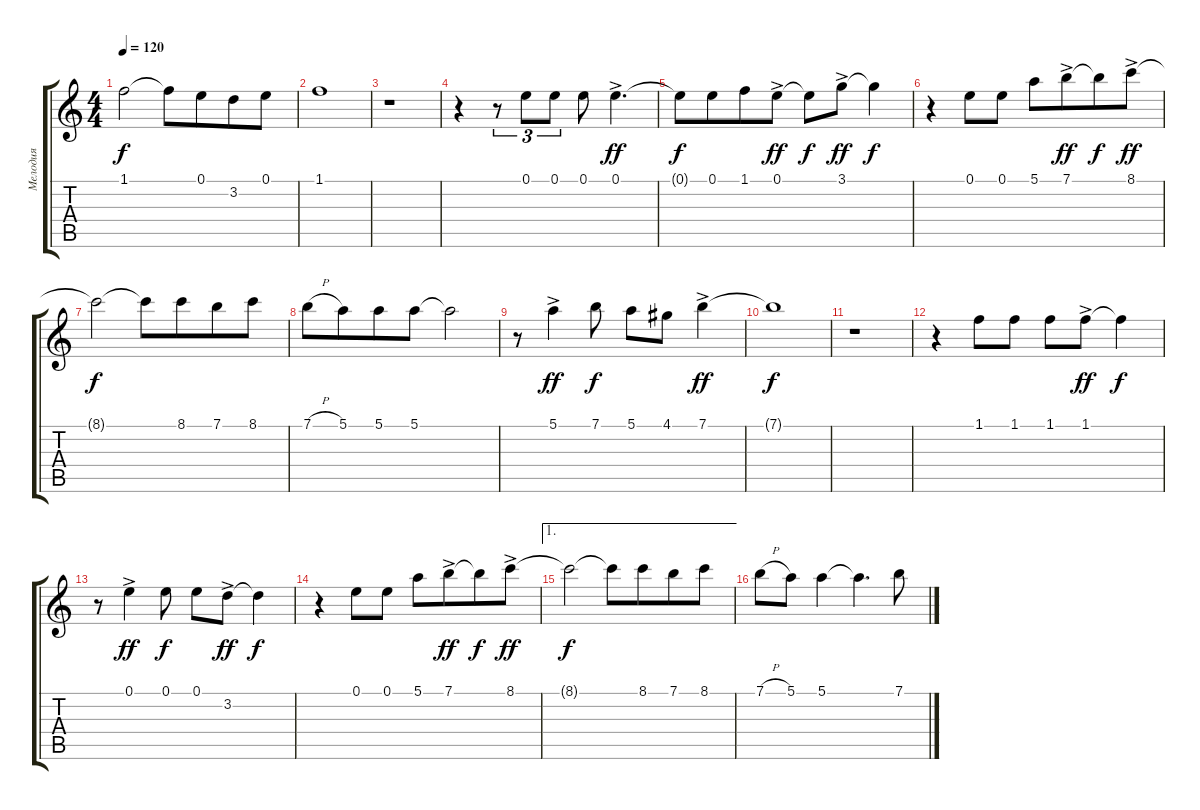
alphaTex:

\track ("Мелодия" "Мелодия") {instrument acousticguitarsteel}
\staff {score tabs}
\tuning (E4 B3 G3 D3 A2 E2) {hide}
\ts (4 4)
\tempo 120
\clef g2
\ks c
1.1.2{dy f} 1.1{t}.8 0.1.8{beam merge} 3.2.8 0.1.8 |
1.1.1 |
r.1 |
r.4 r.8{tu (3 2)} 0.1.8{tu (3 2)} 0.1.8{tu (3 2)} 0.1.8 0.1{ac}.4{d dy ff} |
0.1{t}.8{dy f} 0.1.8{beam merge} 1.1.8 0.1{ac}.8{dy ff} 0.1{t}.8{dy f} 3.1{ac}.8{dy ff} 3.1{t}.4{dy f} |
r.4 0.1.8 0.1.8 5.1.8 7.1{ac}.8{dy ff beam merge} 7.1{t}.8{dy f} 8.1{ac}.8{dy ff} |
8.1{t}.2{dy f} 8.1{t}.8 8.1.8{beam merge} 7.1.8 8.1.8 |
7.1{h}.8 5.1.8{beam merge} 5.1.8 5.1.8 5.1{t}.2 |
r.8 5.1{ac}.4{dy ff} 7.1.8{dy f} 5.1.8 4.1.8 7.1{ac}.4{dy ff} |
7.1{t}.1{dy f} |
r.1 |
r.4 1.1.8 1.1.8 1.1.8 1.1{ac}.8{dy ff} 1.1{t}.4{dy f} |
r.8 0.1{ac}.4{dy ff} 0.1.8{dy f} 0.1.8 3.2{ac}.8{dy ff} 3.2{t}.4{dy f} |
r.4 0.1.8 0.1.8 5.1.8 7.1{ac}.8{dy ff beam merge} 7.1{t}.8{dy f} 8.1{ac}.8{dy ff} |
\ae 1
8.1{t}.2{dy f} 8.1{t}.8 8.1.8{beam merge} 7.1.8 8.1.8 |
7.1{h}.8 5.1.8 5.1.4 5.1{t}.4{d} 7.1.8
